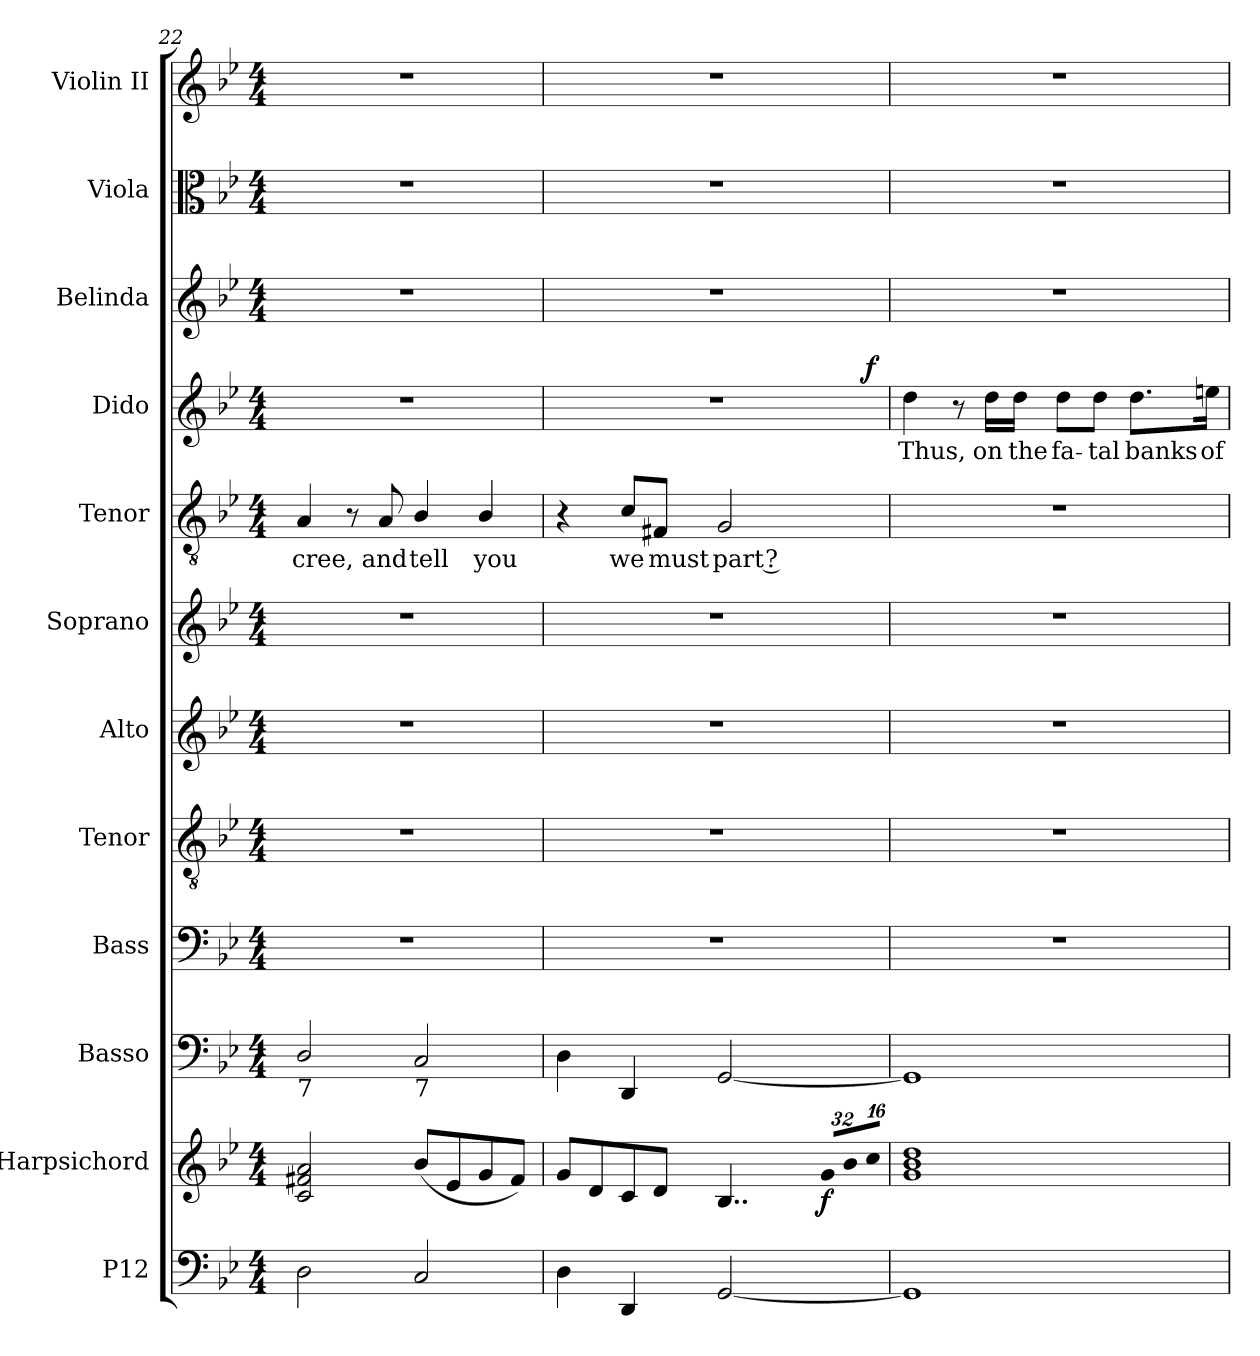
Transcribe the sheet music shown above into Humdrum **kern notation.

**kern	**kern	**dynam	**kern	**kern	**kern	**kern	**kern	**kern	**text	**kern	**text	**dynam	**kern	**kern	**kern
*part12	*part11	*part11	*part10	*part9	*part8	*part7	*part6	*part5	*part5	*part4	*part4	*part4	*part3	*part2	*part1
*staff12	*staff11	*staff11	*staff10	*staff9	*staff8	*staff7	*staff6	*staff5	*staff5	*staff4	*staff4	*staff4	*staff3	*staff2	*staff1
*I"P12	*I"Harpsichord	*	*I"Basso	*I"Bass	*I"Tenor	*I"Alto	*I"Soprano	*I"Tenor	*	*I"Dido	*	*	*I"Belinda	*I"Viola	*I"Violin II
*	*	*	*I'B	*I'B.	*	*I'A.	*I'S.	*	*	*I'Dido	*	*	*I'Belinda	*I'Viola	*I'Vln. II
*clefF4	*clefG2	*	*clefF4	*clefF4	*clefGv2	*clefG2	*clefG2	*clefGv2	*	*clefG2	*	*	*clefG2	*clefC3	*clefG2
*	*	*	*	*	*ITrd7c12	*	*	*ITrd7c12	*	*	*	*	*	*	*
*k[b-e-]	*k[b-e-]	*	*k[b-e-]	*k[b-e-]	*k[b-e-]	*k[b-e-]	*k[b-e-]	*k[b-e-]	*	*k[b-e-]	*	*	*k[b-e-]	*k[b-e-]	*k[b-e-]
*g:	*g:	*	*g:	*g:	*g:	*g:	*g:	*g:	*	*g:	*	*	*g:	*g:	*g:
*M4/4	*M4/4	*	*M4/4	*M4/4	*M4/4	*M4/4	*M4/4	*M4/4	*	*M4/4	*	*	*M4/4	*M4/4	*M4/4
=22	=22	=22	=22	=22	=22	=22	=22	=22	=22	=22	=22	=22	=22	=22	=22
!	!	!	!LO:TX:b:t=7	!	!	!	!	!	!	!	!	!	!	!	!
!	!	!	!	!	!	!	!	!	!LO:LY:b:color=#000000	!	!	!	!	!	!
2Di\	2ci/ 2f#Xi 2ai	.	2Di/	1r	1r	1r	1r	4AAi/	-cree,	1r	.	.	1r	1r	1r
.	.	.	.	.	.	.	.	8r	.	.	.	.	.	.	.
!	!	!	!	!	!	!	!	!	!LO:LY:b:color=#000000	!	!	!	!	!	!
.	.	.	.	.	.	.	.	8AAi/	and	.	.	.	.	.	.
!	!	!	!LO:TX:b:t=7	!	!	!	!	!	!	!	!	!	!	!	!
!	!	!	!	!	!	!	!	!	!LO:LY:b:color=#000000	!	!	!	!	!	!
2Ci/	(8b-i/L	.	2Ci/	.	.	.	.	4BB-i/	tell	.	.	.	.	.	.
.	8e-i/	.	.	.	.	.	.	.	.	.	.	.	.	.	.
!	!	!	!	!	!	!	!	!	!LO:LY:b:color=#000000	!	!	!	!	!	!
.	8gi/	.	.	.	.	.	.	4BB-i/	you	.	.	.	.	.	.
.	8f#i/J)	.	.	.	.	.	.	.	.	.	.	.	.	.	.
!!LO:PB:g=z
=23	=23	=23	=23	=23	=23	=23	=23	=23	=23	=23	=23	=23	=23	=23	=23
*	*	*	*	*	*	*	*	*	*	*^	*	*	*	*	*
4Di\	8gi/L	.	4Di\	1r	1r	1r	1r	4r	.	1r	2ryy	.	.	1r	1r	1r
.	8di/	.	.	.	.	.	.	.	.	.	.	.	.	.	.	.
!	!	!	!	!	!	!	!	!	!LO:LY:b:color=#000000	!	!	!	!	!	!	!
4DDi/	8ci/	.	4DDi/	.	.	.	.	8Ci/L	we	.	.	.	.	.	.	.
!	!	!	!	!	!	!	!	!	!LO:LY:b:color=#000000	!	!	!	!	!	!	!
.	8di/J	.	.	.	.	.	.	8FF#Xi/J	must	.	.	.	.	.	.	.
!	!	!	!	!	!	!	!	!	!LO:LY:b:color=#000000	!	!	!	!	!	!	!
[2GGi/	4..B-i/	.	[2GGi/	.	.	.	.	2GGi/	part ?	.	4ryy	.	.	.	.	.
.	.	.	.	.	.	.	.	.	.	.	8ryy	.	.	.	.	.
.	.	.	.	.	.	.	.	.	.	.	16ryy	.	.	.	.	.
*	*Xbrackettup	*	*	*	*	*	*	*	*	*	*	*	*	*	*	*
!	!LO:N:vis=32	!	!	!	!	!	!	!	!	!	!	!	!	!	!	!
.	1024%21gi/LLL	f	.	.	.	.	.	.	.	.	32ryy	.	.	.	.	.
!	!LO:N:vis=32	!	!	!	!	!	!	!	!	!	!	!	!	!	!	!
.	1024%21b-i/	.	.	.	.	.	.	.	.	.	.	.	.	.	.	.
.	.	.	.	.	.	.	.	.	.	.	128ryy	.	.	.	.	.
.	.	.	.	.	.	.	.	.	.	.	512ryy	.	.	.	.	.
!	!LO:N:vis=32	!	!	!	!	!	!	!	!	!	!	!	!	!	!	!
.	512%11cci/JJJ	.	.	.	.	.	.	.	.	.	64ryy	.	f	.	.	.
.	.	.	.	.	.	.	.	.	.	.	256.ryy	.	.	.	.	.
*	*	*	*	*	*	*	*	*	*	*v	*v	*	*	*	*	*
=24	=24	=24	=24	=24	=24	=24	=24	=24	=24	=24	=24	=24	=24	=24	=24
*	*	*	*	*	*	*	*	*	*	*^	*	*	*	*	*
!	!	!	!	!	!	!	!	!	!	!	!	!LO:LY:b:color=#000000	!	!	!	!
*	*	*	*	*	*	*	*	*	*	*v	*v	*	*	*	*	*
1GGi]	1gi 1b-i 1ddi	.	1GGi]	1r	1r	1r	1r	1r	.	4ddi\	Thus,	.	1r	1r	1r
.	.	.	.	.	.	.	.	.	.	8r	.	.	.	.	.
!	!	!	!	!	!	!	!	!	!	!	!LO:LY:b:color=#000000	!	!	!	!
.	.	.	.	.	.	.	.	.	.	16ddi\LL	on	.	.	.	.
!	!	!	!	!	!	!	!	!	!	!	!LO:LY:b:color=#000000	!	!	!	!
.	.	.	.	.	.	.	.	.	.	16ddi\JJ	the	.	.	.	.
!	!	!	!	!	!	!	!	!	!	!	!LO:LY:b:color=#000000	!	!	!	!
.	.	.	.	.	.	.	.	.	.	8ddi\L	fa-	.	.	.	.
!	!	!	!	!	!	!	!	!	!	!	!LO:LY:b:color=#000000	!	!	!	!
.	.	.	.	.	.	.	.	.	.	8ddi\J	-tal	.	.	.	.
!	!	!	!	!	!	!	!	!	!	!	!LO:LY:b:color=#000000	!	!	!	!
.	.	.	.	.	.	.	.	.	.	8.ddi\L	banks	.	.	.	.
!	!	!	!	!	!	!	!	!	!	!	!LO:LY:b:color=#000000	!	!	!	!
.	.	.	.	.	.	.	.	.	.	16eeni\Jk	of	.	.	.	.
=	=	=	=	=	=	=	=	=	=	=	=	=	=	=	=
*-	*-	*-	*-	*-	*-	*-	*-	*-	*-	*-	*-	*-	*-	*-	*-
